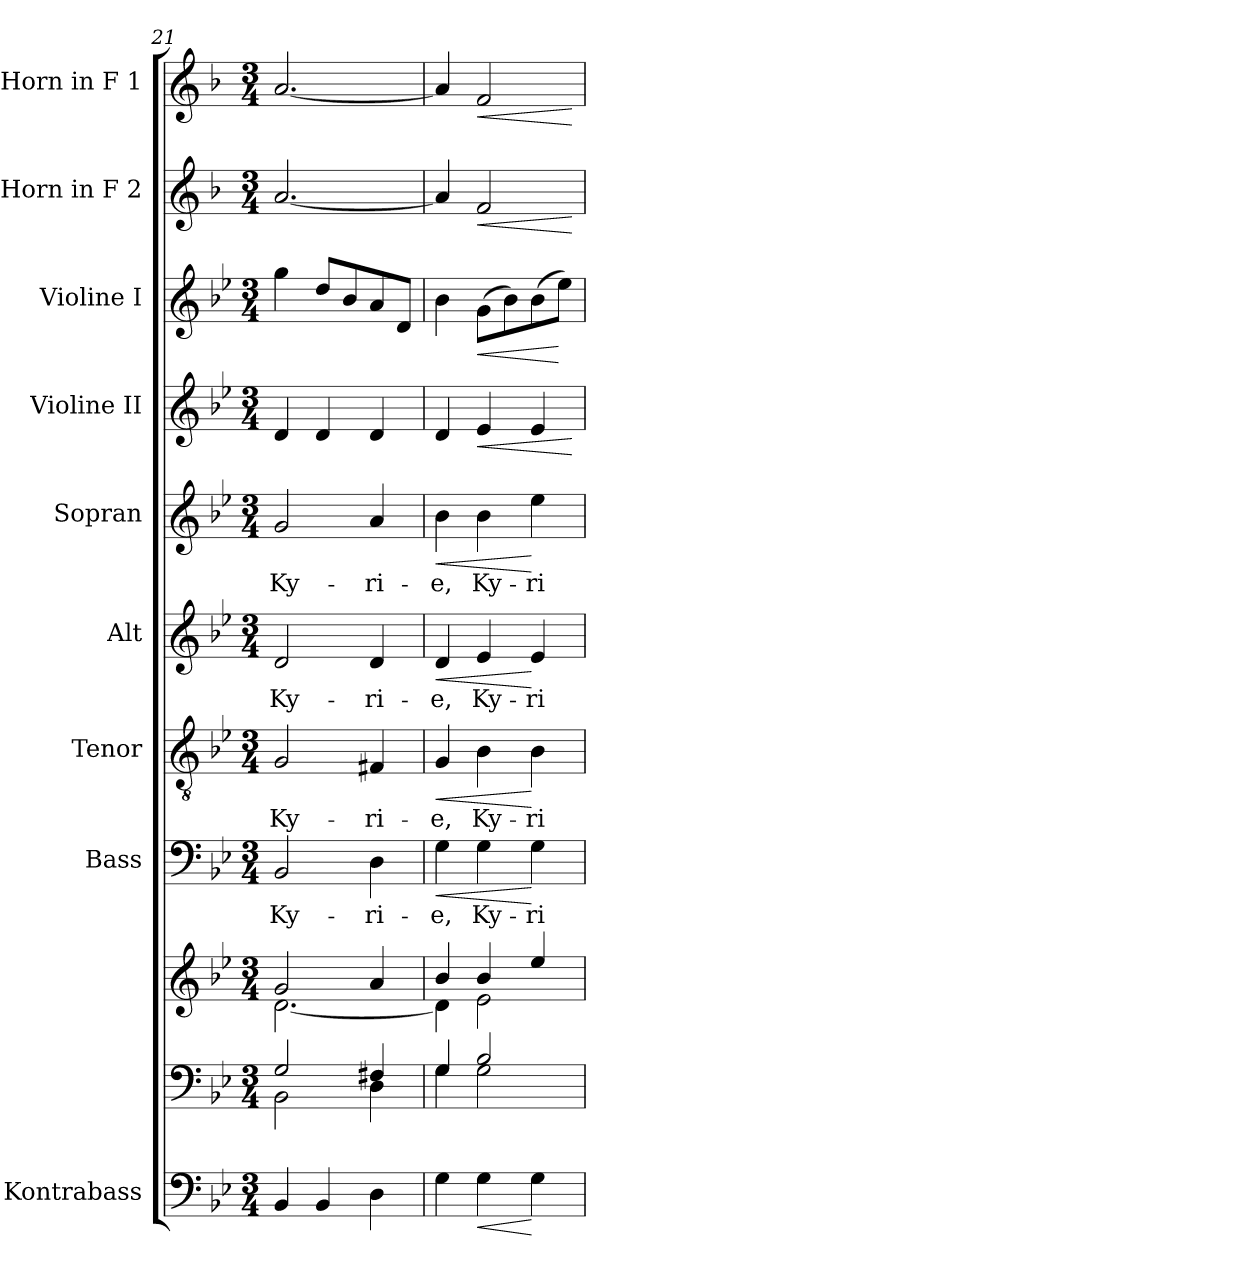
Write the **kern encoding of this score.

**kern	**dynam	**kern	**kern	**kern	**text	**dynam	**kern	**text	**dynam	**kern	**text	**dynam	**kern	**text	**dynam	**kern	**dynam	**kern	**dynam	**kern	**dynam	**kern	**dynam
*part10	*part10	*part9	*part9	*part8	*part8	*part8	*part7	*part7	*part7	*part6	*part6	*part6	*part5	*part5	*part5	*part4	*part4	*part3	*part3	*part2	*part2	*part1	*part1
*staff11	*staff11	*staff10	*staff9	*staff8	*staff8	*staff8	*staff7	*staff7	*staff7	*staff6	*staff6	*staff6	*staff5	*staff5	*staff5	*staff4	*staff4	*staff3	*staff3	*staff2	*staff2	*staff1	*staff1
*I"Kontrabass	*	*	*	*I"Bass	*	*	*I"Tenor	*	*	*I"Alt	*	*	*I"Sopran	*	*	*I"Violine II	*	*I"Violine I	*	*I"Horn in F 2	*	*I"Horn in F 1	*
*I'Kb.	*	*	*	*I'B.	*	*	*I'T.	*	*	*I'A.	*	*	*I'S.	*	*	*I'Vl. II	*	*I'Vl. I	*	*	*	*	*
!!LO:PB:g=z
*clefF4	*	*clefF4	*clefG2	*clefF4	*	*	*clefGv2	*	*	*clefG2	*	*	*clefG2	*	*	*clefG2	*	*clefG2	*	*clefG2	*	*clefG2	*
*ITrd7c12	*	*	*	*	*	*	*	*	*	*	*	*	*	*	*	*	*	*	*	*ITrd4c7	*	*ITrd4c7	*
*k[b-e-]	*	*k[b-e-]	*k[b-e-]	*k[b-e-]	*	*	*k[b-e-]	*	*	*k[b-e-]	*	*	*k[b-e-]	*	*	*k[b-e-]	*	*k[b-e-]	*	*k[b-e-]	*	*k[b-e-]	*
*B-:	*	*B-:	*B-:	*B-:	*	*	*B-:	*	*	*B-:	*	*	*B-:	*	*	*B-:	*	*B-:	*	*B-:	*	*B-:	*
*M3/4	*	*M3/4	*M3/4	*M3/4	*	*	*M3/4	*	*	*M3/4	*	*	*M3/4	*	*	*M3/4	*	*M3/4	*	*M3/4	*	*M3/4	*
=21	=21	=21	=21	=21	=21	=21	=21	=21	=21	=21	=21	=21	=21	=21	=21	=21	=21	=21	=21	=21	=21	=21	=21
*	*	*^	*^	*	*	*	*	*	*	*	*	*	*	*	*	*	*	*	*	*	*	*	*
!	!	!	!	!	!	!	!LO:LY:b	!	!	!LO:LY:b	!	!	!LO:LY:b	!	!	!LO:LY:b	!	!	!	!	!	!	!	!	!
4BBB-/	.	2G/	2BB-\	2g/	[<2.d\	2BB-/	Ky-	.	2G/	Ky-	.	2d/	Ky-	.	2g/	Ky-	.	4d/	.	4gg\	.	[2.d/	.	[2.d/	.
4BBB-/	.	.	.	.	.	.	.	.	.	.	.	.	.	.	.	.	.	4d/	.	8dd/L	.	.	.	.	.
.	.	.	.	.	.	.	.	.	.	.	.	.	.	.	.	.	.	.	.	8b-/	.	.	.	.	.
!	!	!	!	!	!	!	!LO:LY:b	!	!	!LO:LY:b	!	!	!LO:LY:b	!	!	!LO:LY:b	!	!	!	!	!	!	!	!	!
4DD\	.	4F#X/	4D\	4a/	.	4D\	-ri-	.	4F#X/	-ri-	.	4d/	-ri-	.	4a/	-ri-	.	4d/	.	8a/	.	.	.	.	.
.	.	.	.	.	.	.	.	.	.	.	.	.	.	.	.	.	.	.	.	8d/J	.	.	.	.	.
=22	=22	=22	=22	=22	=22	=22	=22	=22	=22	=22	=22	=22	=22	=22	=22	=22	=22	=22	=22	=22	=22	=22	=22	=22	=22
!	!	!	!	!	!	!	!LO:LY:b	!LO:HP:b	!	!LO:LY:b	!LO:HP:b	!	!LO:LY:b	!LO:HP:b	!	!LO:LY:b	!LO:HP:b	!	!	!	!	!	!	!	!
4GG\	.	4G/	4G\	4b-/	4d\]	4G\	-e,	<	4G/	-e,	<	4d/	-e,	<	4b-\	-e,	<	4d/	.	4b-\	.	4d/]	.	4d/]	.
!	!LO:HP:b	!	!	!	!	!	!LO:LY:b	!	!	!LO:LY:b	!	!	!LO:LY:b	!	!	!LO:LY:b	!	!	!LO:HP:b	!	!LO:HP:b	!	!LO:HP:b	!	!LO:HP:b
4GG\	<	2B-/	2G\	4b-/	2e-\	4G\	Ky-	.	4B-\	Ky-	.	4e-/	Ky-	.	4b-\	Ky-	.	4e-/	<	(>8g\L	<	2B-/	<	2B-/	<
.	.	.	.	.	.	.	.	.	.	.	.	.	.	.	.	.	.	.	.	8b-\)	.	.	.	.	.
!	!	!	!	!	!	!	!LO:LY:b	!	!	!LO:LY:b	!	!	!LO:LY:b	!	!	!LO:LY:b	!	!	!	!	!	!	!	!	!
4GG\	[	.	.	4ee-/	.	4G\	-ri-	[	4B-\	-ri-	[	4e-/	-ri-	[	4ee-\	-ri-	[	4e-/	.	(>8b-\	.	.	.	.	.
.	.	.	.	.	.	.	.	.	.	.	.	.	.	.	.	.	.	.	.	8ee-\J)	[	.	.	.	.
*	*	*v	*v	*	*	*	*	*	*	*	*	*	*	*	*	*	*	*	*	*	*	*	*	*	*
*	*	*	*v	*v	*	*	*	*	*	*	*	*	*	*	*	*	*	*	*	*	*	*	*	*
.	.	.	.	.	.	.	.	.	.	.	.	.	.	.	.	.	[	.	.	.	[	.	[
=	=	=	=	=	=	=	=	=	=	=	=	=	=	=	=	=	=	=	=	=	=	=	=
*-	*-	*-	*-	*-	*-	*-	*-	*-	*-	*-	*-	*-	*-	*-	*-	*-	*-	*-	*-	*-	*-	*-	*-
